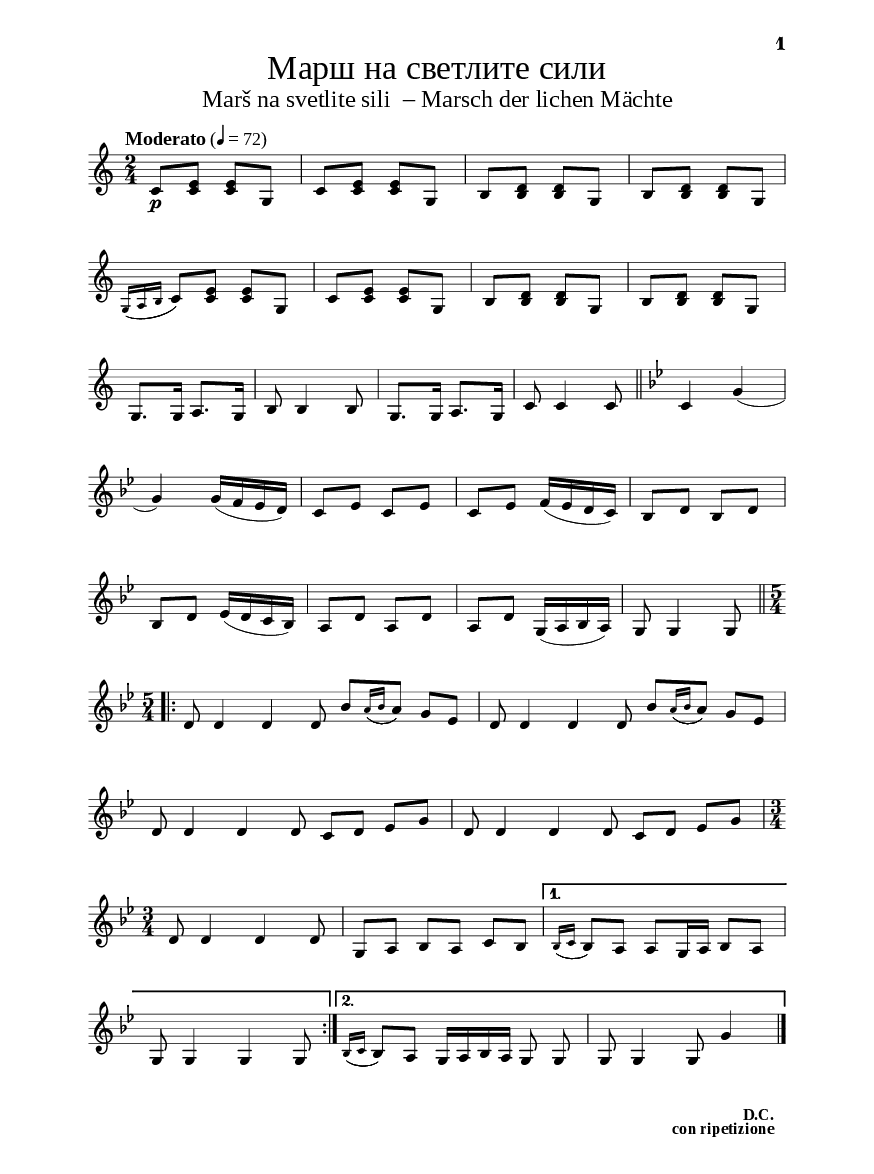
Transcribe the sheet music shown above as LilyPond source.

\version "2.24.3"

% include paper part and global functions
\include "include/globals.ily"
\bookpart {
  \label #'ref162
  \tocItem \markup "Марш на светлите сили – Marš na svetlite sili"


  \include "include/bookpart-paper.ily"
  \score {
    \include "include/score-layout.ily"
    \new Voice \absolute {
      \clef treble
      \key c \major
      \time 2/4
      \tempoFunc "Moderato" 4 "72"
      \autoBeamOff
      c'8 \p [<e'
      c'>8]   <e'
      c'>8  [g8] | % 2
      c'8  [<e'
      c'>8]  <e'
      c'>8  [g8] | % 3
      b8  [<d'
      b>8]   <d'
      b>8 [g8] | % 4
      b8  [<d'
      b>8] <d'
      b>8 [g8] \break | % 5
      \acciaccatura { g16 [( a16 b16 ]} c'8 ) [<e'
      c'>8] <e'
      c'>8 [g8] | % 6
      c'8 [<e'
      c'>8]  <e'
      c'>8  [g8] | % 7
      b8 [<d'
      b>8] <d'
      b>8 [g8] | % 8
      b8 [ <d'
      b>8] <d'
      b>8 [g8] \break | % 9
      g8. [g16] a8. [g16] |
      b8 b4 b8 | % 11
      g8. [g16] a8. [g16] | % 12
      c'8 c'4 c'8 \bar "||"
      \key g \minor c'4 g'4 ( \break | % 14
      g'4 ) g'16 [( f'16 es'16 d'16 )] | % 15
      c'8 [es'8] c'8 [es'8] | % 16
      c'8 [es'8] f'16 [( es'16 d'16 c'16 )] | % 17
      bes8 [d'8] bes8 [d'8] \break | % 18
      bes8 [d'8] es'16 ([ d'16 c'16 bes16 ]) | % 19
      a8 [d'8] a8 [d'8] |
      a8 [d'8] g16 ([ a16 bes16 a16 ]) | % 21
      g8 g4 g8 \bar "||"
      \break | % 22
      \time 5/4
      \bar ".|:-||"  \repeat volta 2 {
        d'8 d'4 d'4 d'8 bes'8[ \acciaccatura { a'16 ( [bes'16] } a'8] ) g'8
        [es'8] | % 23
        d'8 d'4 d'4 d'8 bes'8[ \acciaccatura { a'16 ( [bes'16] } a'8] ) g'8
        [es'8] \break | % 24
        d'8 d'4 d'4 d'8 c'8 [d'8] es'8 [g'8] | % 25
        d'8 d'4 d'4 d'8 c'8 [d'8] es'8 [g'8] \break | % 26
        \time 3/4  d'8 d'4 d'4 d'8 | % 27
        g8 [a8] bes8 [a8] c'8 [bes8] |  % 28
      }
      \alternative {
        {
          \acciaccatura { bes16 ( [c'16] } bes8 ) [a8] a8 [g16 a16] bes8 [a8]
          \break | % 29
          g8 g4 g4 g8     |
        }
        {
          \acciaccatura { bes16 ( [c'16] } bes8 ) [a8] g16 [a16 bes16 a16] g8 g8 | % 31
          g8 g4 g8 g'4 \bar "|."
        }
      }
    }

    \addlyrics {}
    \addlyrics {}

    \header {
      title = \titleFunc "Марш на светлите сили" "Marš na svetlite sili  – Marsch der lichen Mächte"
    }

    \midi{}

  } % score

  \markup \empty-one
  \markup \dc-two "D.C.""con ripetizione"
  % include foreign translation(s) of the song
  %\include "../../lyrics/de/000_empty_template_lyrics_de.ly"

} % bookpart

% Più mosso
%
